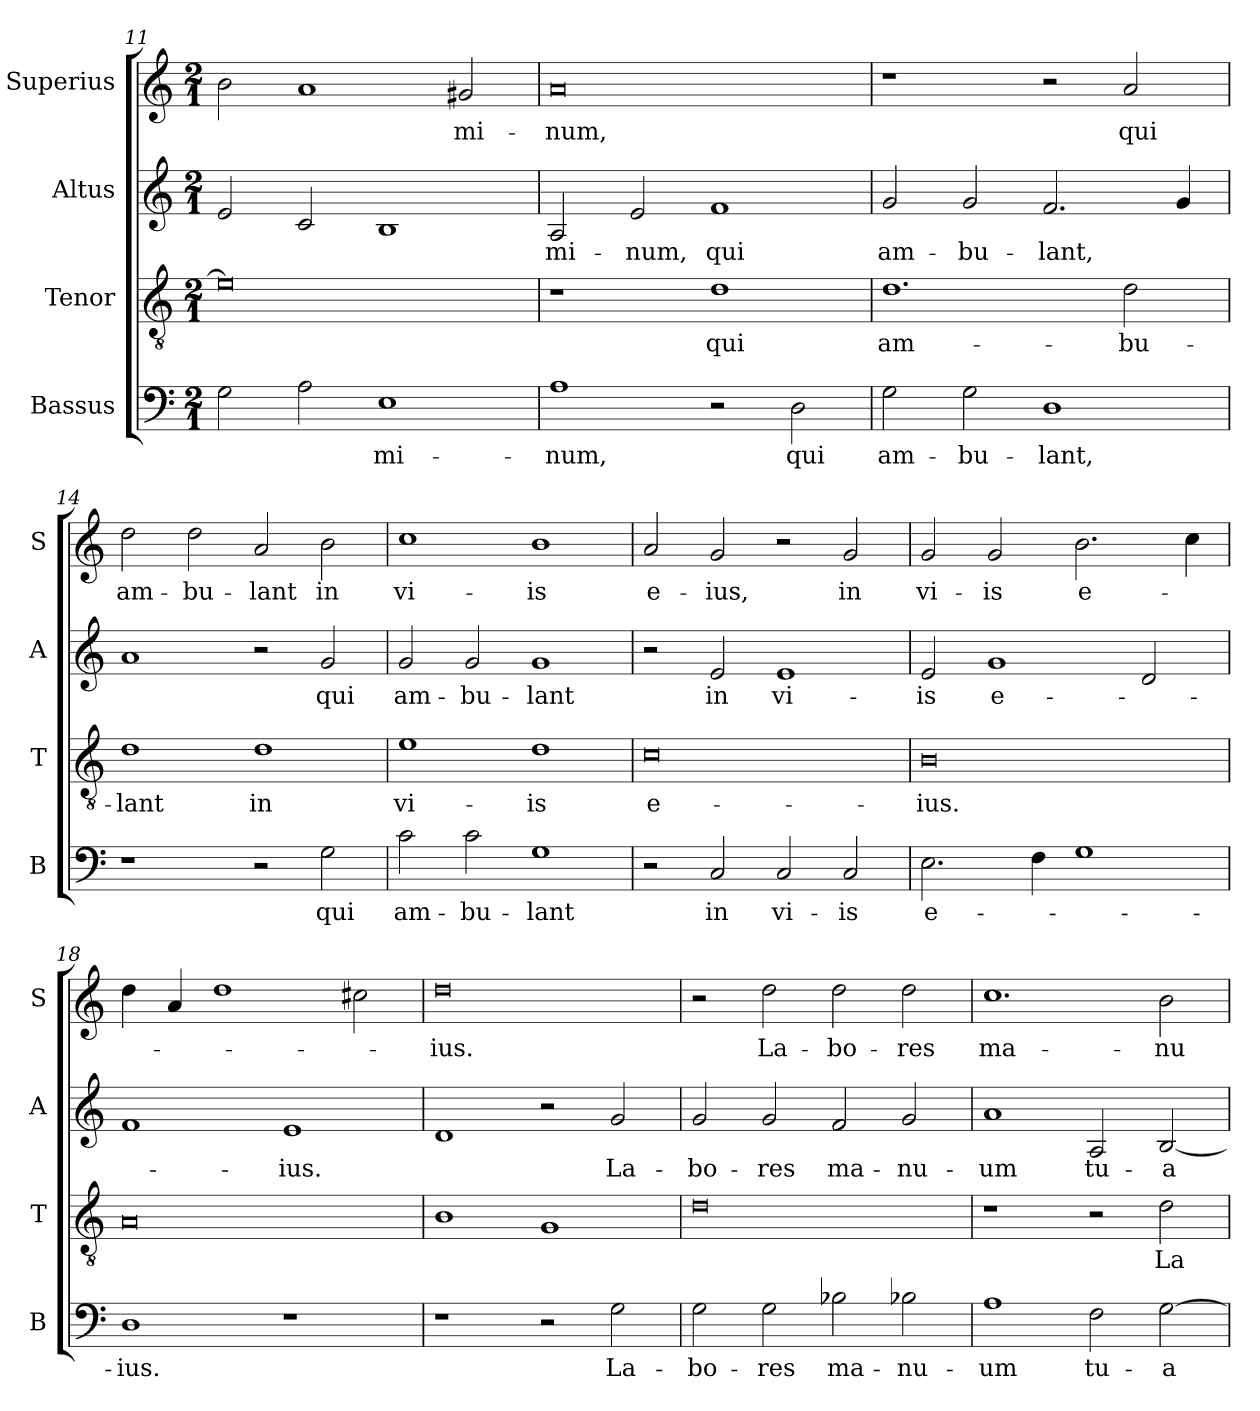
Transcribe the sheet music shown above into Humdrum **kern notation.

**kern	**text	**kern	**text	**kern	**text	**kern	**text
*part4	*part4	*part3	*part3	*part2	*part2	*part1	*part1
*staff4	*staff4	*staff3	*staff3	*staff2	*staff2	*staff1	*staff1
*I"Bassus	*	*I"Tenor	*	*I"Altus	*	*I"Superius	*
*I'B	*	*I'T	*	*I'A	*	*I'S	*
*clefF4	*	*clefGv2	*	*clefG2	*	*clefG2	*
*k[]	*	*k[]	*	*k[]	*	*k[]	*
*C:	*	*C:	*	*C:	*	*C:	*
*M2/1	*	*M2/1	*	*M2/1	*	*M2/1	*
=11	=11	=11	=11	=11	=11	=11	=11
2G	.	0e]	.	2e	.	2b	.
2A	.	.	.	2c	.	1a	.
1E	-mi-	.	.	1B	.	.	.
.	.	.	.	.	.	2g#X	-mi-
=12	=12	=12	=12	=12	=12	=12	=12
1A	-num,	1r	.	2A	-mi-	0a	-num,
.	.	.	.	2e	-num,	.	.
2r	.	1d	qui	1f	qui	.	.
2D	qui	.	.	.	.	.	.
=13	=13	=13	=13	=13	=13	=13	=13
2G	am-	1.d	am-	2g	am-	1r	.
2G	-bu-	.	.	2g	-bu-	.	.
1D	-lant,	.	.	2.f	-lant,	2r	.
.	.	2d	-bu-	.	.	2a	qui
.	.	.	.	4g	.	.	.
=14	=14	=14	=14	=14	=14	=14	=14
1r	.	1d	-lant	1a	.	2dd	am-
.	.	.	.	.	.	2dd	-bu-
2r	.	1d	in	2r	.	2a	-lant
2G	qui	.	.	2g	qui	2b	in
=15	=15	=15	=15	=15	=15	=15	=15
2c	am-	1e	vi-	2g	am-	1cc	vi-
2c	-bu-	.	.	2g	-bu-	.	.
1G	-lant	1d	-is	1g	-lant	1b	-is
=16	=16	=16	=16	=16	=16	=16	=16
2r	.	0c	e-	2r	.	2a	e-
2C	in	.	.	2e	in	2g	-ius,
2C	vi-	.	.	1e	vi-	2r	.
2C	-is	.	.	.	.	2g	in
=17	=17	=17	=17	=17	=17	=17	=17
2.E	e-	0B	-ius.	2e	-is	2g	vi-
.	.	.	.	1g	e-	2g	-is
4F	.	.	.	.	.	.	.
1G	.	.	.	.	.	2.b	e-
.	.	.	.	2d	.	.	.
.	.	.	.	.	.	4cc	.
=18	=18	=18	=18	=18	=18	=18	=18
1D	-ius.	0A	.	1f	.	4dd	.
.	.	.	.	.	.	4a	.
.	.	.	.	.	.	1dd	.
1r	.	.	.	1e	-ius.	.	.
.	.	.	.	.	.	2cc#X	.
=19	=19	=19	=19	=19	=19	=19	=19
1r	.	1B	.	1d	.	0dd	-ius.
2r	.	1G	.	2r	.	.	.
2G	La-	.	.	2g	La-	.	.
=20	=20	=20	=20	=20	=20	=20	=20
2G	-bo-	0d	.	2g	-bo-	2r	.
2G	-res	.	.	2g	-res	2dd	La-
2B-X	ma-	.	.	2f	ma-	2dd	-bo-
2B-X	-nu-	.	.	2g	-nu-	2dd	-res
=21	=21	=21	=21	=21	=21	=21	=21
1A	-um	1r	.	1a	-um	1.cc	ma-
2F	tu-	2r	.	2A	tu-	.	.
[2G	-a-	2d	La-	[2B	-a-	2b	-nu-
=	=	=	=	=	=	=	=
*-	*-	*-	*-	*-	*-	*-	*-
